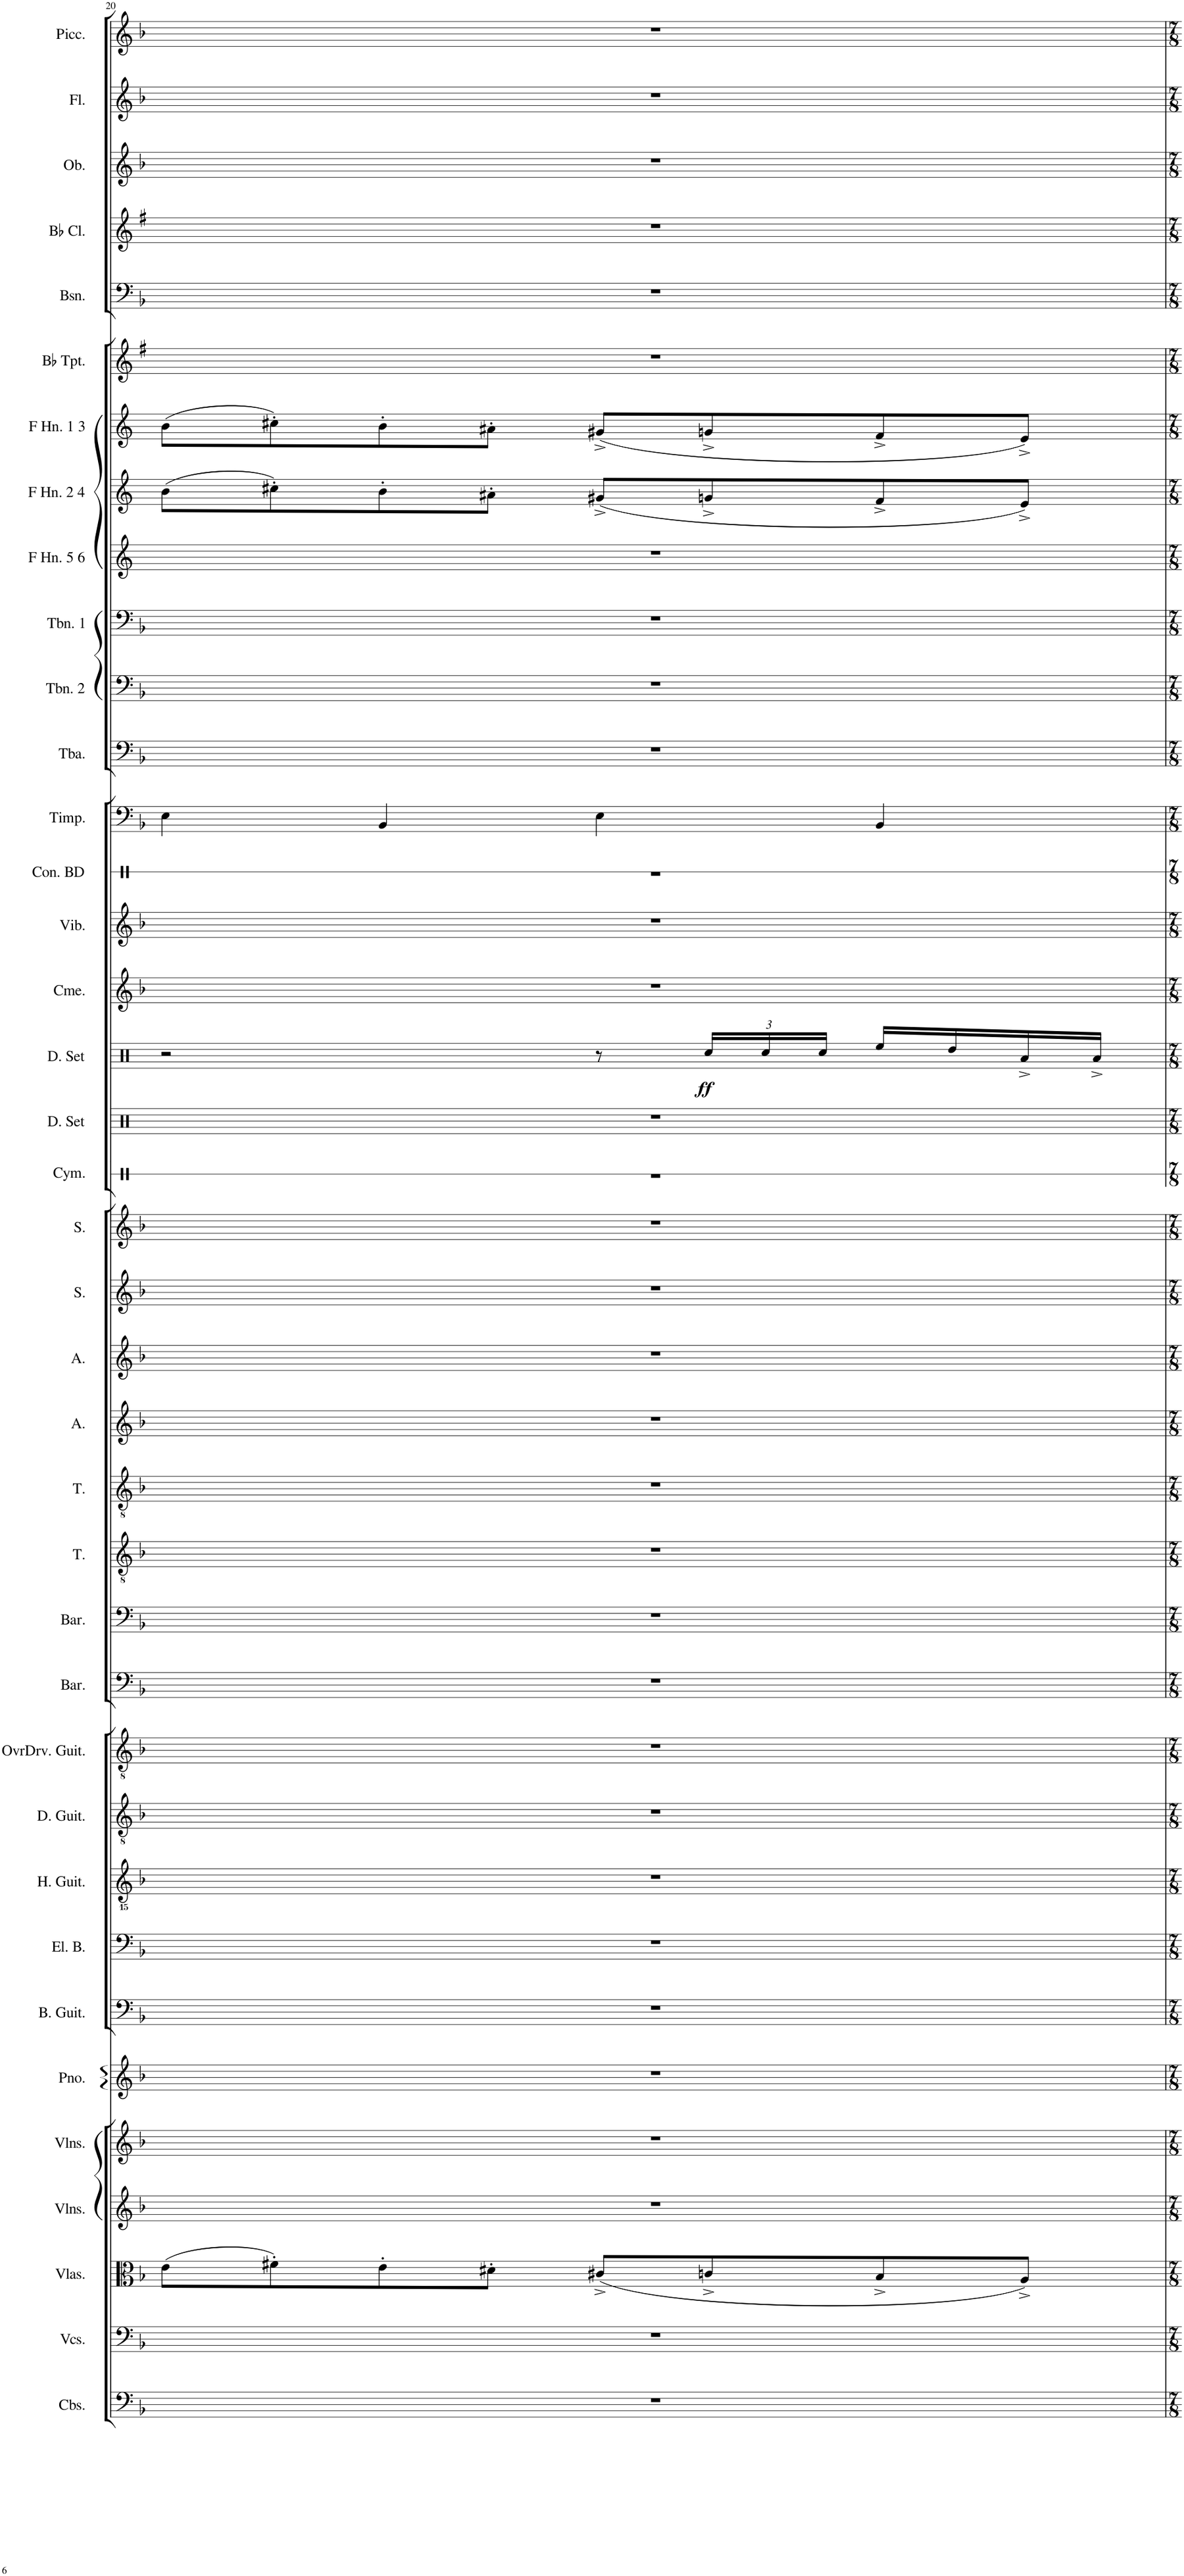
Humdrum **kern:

**kern	**kern	**kern	**kern	**kern	**kern	**kern	**kern	**kern	**kern	**kern	**kern	**kern	**kern	**kern	**kern	**kern	**kern	**kern	**kern	**kern	**kern	**dynam	**kern	**kern	**kern	**kern	**kern	**kern	**kern	**kern	**kern	**kern	**kern	**kern	**kern	**kern	**kern	**kern
*part38	*part37	*part36	*part35	*part34	*part33	*part32	*part31	*part30	*part29	*part28	*part27	*part26	*part25	*part24	*part23	*part22	*part21	*part20	*part19	*part18	*part17	*part17	*part16	*part15	*part14	*part13	*part12	*part11	*part10	*part9	*part8	*part7	*part6	*part5	*part4	*part3	*part2	*part1
*staff38	*staff37	*staff36	*staff35	*staff34	*staff33	*staff32	*staff31	*staff30	*staff29	*staff28	*staff27	*staff26	*staff25	*staff24	*staff23	*staff22	*staff21	*staff20	*staff19	*staff18	*staff17	*staff17	*staff16	*staff15	*staff14	*staff13	*staff12	*staff11	*staff10	*staff9	*staff8	*staff7	*staff6	*staff5	*staff4	*staff3	*staff2	*staff1
*I"Contrabasses	*I"Violoncellos	*I"Violas	*I"Violins	*I"Violins	*I"Piano	*I"Bass Guitar	*I"Electric Bass	*I"Guitar Harmonics	*I"Distortion Guitar	*I"Overdrive Guitar	*I"Baritone	*I"Baritone	*I"Tenor	*I"Tenor	*I"Alto	*I"Alto	*I"Soprano	*I"Soprano	*I"Cymbal	*I"Drumset	*I"Drumset	*	*I"Chimes	*I"Vibraphone	*I"Concert Bass Drum	*I"Timpani	*I"Tuba	*I"Trombone 2	*I"Trombone 1	*I"F Horn 5  6	*I"F Horn 2 4	*I"F Horn 1 3	*I"Bb Trumpet	*I"Bassoons	*I"Bb Clarinet	*I"Oboes	*I"Flutes	*I"Piccolo
*I'Cbs.	*I'Vcs.	*I'Vlas.	*I'Vlns.	*I'Vlns.	*I'Pno.	*I'B. Guit.	*I'El. B.	*	*I'D. Guit.	*I'OvrDrv. Guit.	*I'Bar.	*I'Bar.	*I'T.	*I'T.	*I'A.	*I'A.	*I'S.	*I'S.	*I'Cym.	*I'D. Set	*I'D. Set	*	*I'Cme.	*I'Vib.	*I'Con. BD	*I'Timp.	*I'Tba.	*I'Tbn. 2	*I'Tbn. 1	*I'F Hn. 5 6	*I'F Hn. 2 4	*I'F Hn. 1 3	*I'Bb Tpt.	*I'Bsn.	*I'Bb Cl.	*I'Ob.	*I'Fl.	*I'Picc.
!!LO:PB:g=z
*clefF4	*clefF4	*clefC3	*clefG2	*clefG2	*clefG2	*clefF4	*clefF4	*clefGvv2	*clefGv2	*clefGv2	*clefF4	*clefF4	*clefGv2	*clefGv2	*clefG2	*clefG2	*clefG2	*clefG2	*clefX	*clefX	*clefX	*	*clefG2	*clefG2	*clefX	*clefF4	*clefF4	*clefF4	*clefF4	*clefG2	*clefG2	*clefG2	*clefG2	*clefF4	*clefG2	*clefG2	*clefG2	*clefG2
*Trd7c12	*	*	*	*	*	*Trd7c12	*Trd7c12	*	*	*	*	*	*	*	*	*	*	*	*	*	*	*	*	*	*	*	*	*	*	*Trd4c7	*Trd4c7	*Trd4c7	*Trd1c2	*	*Trd1c2	*	*	*Trd-7c-12
*k[b-]	*k[b-]	*k[b-]	*k[b-]	*k[b-]	*k[b-]	*k[b-]	*k[b-]	*k[b-]	*k[b-]	*k[b-]	*k[b-]	*k[b-]	*k[b-]	*k[b-]	*k[b-]	*k[b-]	*k[b-]	*k[b-]	*k[]	*k[]	*k[]	*	*k[b-]	*k[b-]	*k[]	*k[b-]	*k[b-]	*k[b-]	*k[b-]	*k[]	*k[]	*k[]	*k[f#]	*k[b-]	*k[f#]	*k[b-]	*k[b-]	*k[b-]
*M4/4	*M4/4	*M4/4	*M4/4	*M4/4	*M4/4	*M4/4	*M4/4	*M4/4	*M4/4	*M4/4	*M4/4	*M4/4	*M4/4	*M4/4	*M4/4	*M4/4	*M4/4	*M4/4	*M4/4	*M4/4	*M4/4	*	*M4/4	*M4/4	*M4/4	*M4/4	*M4/4	*M4/4	*M4/4	*M4/4	*M4/4	*M4/4	*M4/4	*M4/4	*M4/4	*M4/4	*M4/4	*M4/4
=20	=20	=20	=20	=20	=20	=20	=20	=20	=20	=20	=20	=20	=20	=20	=20	=20	=20	=20	=20	=20	=20	=20	=20	=20	=20	=20	=20	=20	=20	=20	=20	=20	=20	=20	=20	=20	=20	=20
1r	1r	(8e\L	1r	1r	1r	1r	1r	1r	1r	1r	1r	1r	1r	1r	1r	1r	1r	1r	1r	1r	2r	.	1r	1r	1r	4E\	1r	1r	1r	1r	(8b\L	(8b\L	1r	1r	1r	1r	1r	1r
.	.	8f#X'\)	.	.	.	.	.	.	.	.	.	.	.	.	.	.	.	.	.	.	.	.	.	.	.	.	.	.	.	.	8cc#X'\)	8cc#X'\)	.	.	.	.	.	.
.	.	8e'\	.	.	.	.	.	.	.	.	.	.	.	.	.	.	.	.	.	.	.	.	.	.	.	4BB-/	.	.	.	.	8b'\	8b'\	.	.	.	.	.	.
.	.	8d#X'\J	.	.	.	.	.	.	.	.	.	.	.	.	.	.	.	.	.	.	.	.	.	.	.	.	.	.	.	.	8a#X'\J	8a#X'\J	.	.	.	.	.	.
.	.	(8c#X^/L	.	.	.	.	.	.	.	.	.	.	.	.	.	.	.	.	.	.	8r	.	.	.	.	4E\	.	.	.	.	(8g#X^/L	(8g#X^/L	.	.	.	.	.	.
*	*	*	*	*	*	*	*	*	*	*	*	*	*	*	*	*	*	*	*	*	*Xbrackettup	*	*	*	*	*	*	*	*	*	*	*	*	*	*	*	*	*
!	!	!	!	!	!	!	!	!	!	!	!	!	!	!	!	!	!	!	!	!	!	!LO:DY:b	!	!	!	!	!	!	!	!	!	!	!	!	!	!	!	!
.	.	8cn^/	.	.	.	.	.	.	.	.	.	.	.	.	.	.	.	.	.	.	24Rcc/LL	ff	.	.	.	.	.	.	.	.	8gn^/	8gn^/	.	.	.	.	.	.
.	.	.	.	.	.	.	.	.	.	.	.	.	.	.	.	.	.	.	.	.	24Rcc/	.	.	.	.	.	.	.	.	.	.	.	.	.	.	.	.	.
.	.	.	.	.	.	.	.	.	.	.	.	.	.	.	.	.	.	.	.	.	24Rcc/JJ	.	.	.	.	.	.	.	.	.	.	.	.	.	.	.	.	.
.	.	8B-^/	.	.	.	.	.	.	.	.	.	.	.	.	.	.	.	.	.	.	16Ree/LL	.	.	.	.	4BB-/	.	.	.	.	8f^/	8f^/	.	.	.	.	.	.
.	.	.	.	.	.	.	.	.	.	.	.	.	.	.	.	.	.	.	.	.	16Rdd/	.	.	.	.	.	.	.	.	.	.	.	.	.	.	.	.	.
.	.	8A^/J)	.	.	.	.	.	.	.	.	.	.	.	.	.	.	.	.	.	.	16Ra^/	.	.	.	.	.	.	.	.	.	8e^/J)	8e^/J)	.	.	.	.	.	.
.	.	.	.	.	.	.	.	.	.	.	.	.	.	.	.	.	.	.	.	.	16Ra^/JJ	.	.	.	.	.	.	.	.	.	.	.	.	.	.	.	.	.
=	=	=	=	=	=	=	=	=	=	=	=	=	=	=	=	=	=	=	=	=	=	=	=	=	=	=	=	=	=	=	=	=	=	=	=	=	=	=
*-	*-	*-	*-	*-	*-	*-	*-	*-	*-	*-	*-	*-	*-	*-	*-	*-	*-	*-	*-	*-	*-	*-	*-	*-	*-	*-	*-	*-	*-	*-	*-	*-	*-	*-	*-	*-	*-	*-
